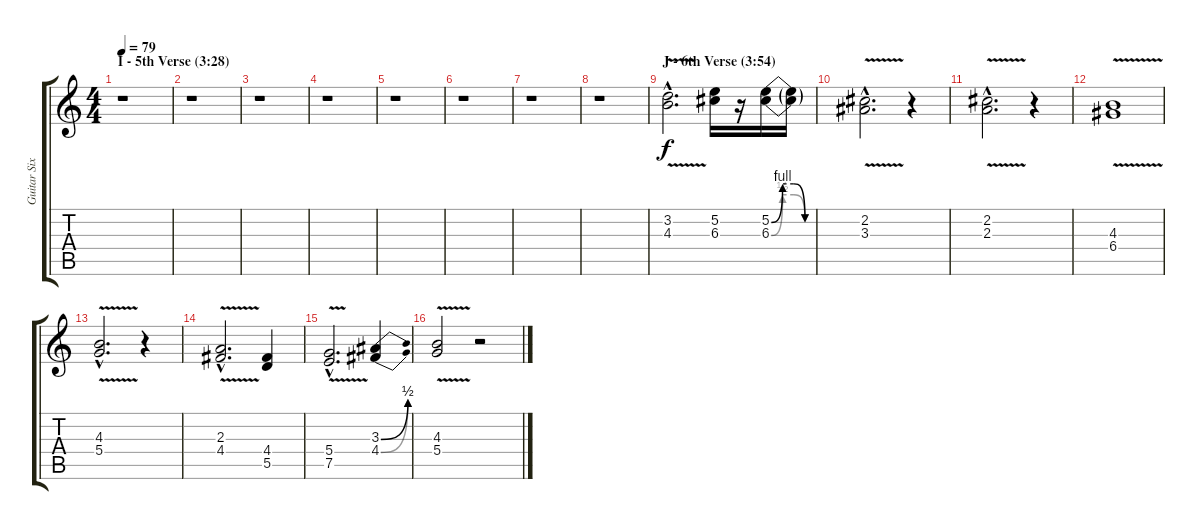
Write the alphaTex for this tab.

\track ("Guitar Six" "Guitar Six") {instrument distortionguitar}
\staff {score tabs}
\tuning (E4 B3 G3 D3 A2 E2) {hide}
\ts (4 4)
\section ("" "I - 5th Verse (3:28)")
\tempo 79
\clef g2
\ks c
r.1{dy f} |
r.1 |
r.1 |
r.1 |
r.1 |
r.1 |
r.1 |
r.1 |
\section ("" "J - 6th Verse (3:54)")
(3.2{v hac} 4.3{v hac}).2{d} (5.2 6.3).16 r.16 (5.2{be (custom 0 0 15 4 30 4 45 0 60 0)} 6.3{be (custom 0 0 15 2 30 2 45 0 60 0)}).16 (5.2{t} 6.3{t}).16 |
(2.2{v hac} 3.3{v hac}).2{d} r.4 |
(2.2{v hac} 2.3{v hac}).2{d} r.4 |
(4.3{v} 6.4{v}).1 |
(4.3{v hac} 5.4{v hac}).2{d} r.4 |
(2.3{v hac} 4.4{v hac}).2{d} (4.4 5.5).4 |
(5.4{v hac} 7.5{v hac}).2{d} (3.3{be (bend 0 0 60 2)} 4.4{be (bend 0 0 60 2)}).4 |
(4.3{v} 5.4{v}).2 r.2
